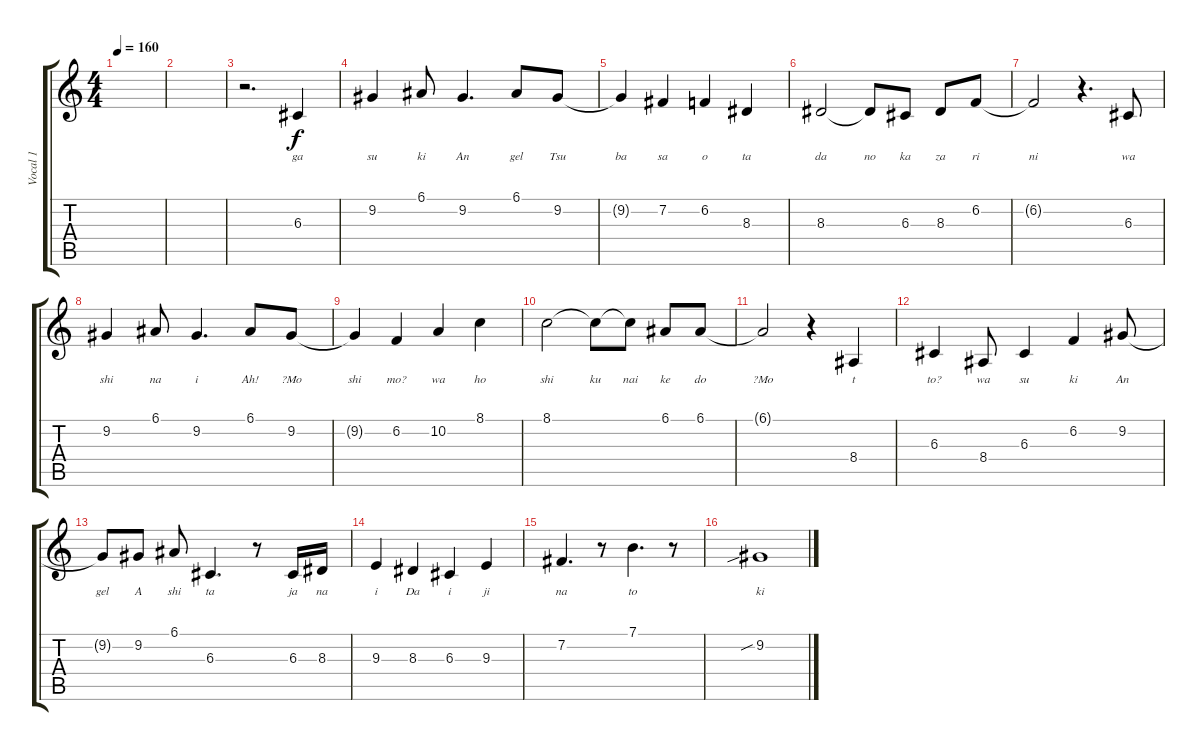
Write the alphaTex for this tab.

\track ("Vocal 1" "Vocal 1") {instrument clarinet}
\staff {score tabs}
\tuning (E4 B3 G3 D3 A2 E2) {hide}
\ts (4 4)
\tempo 160
\clef g2
\ks c
|
|
r.2{d} 6.3.4{lyrics (0 "ga") lyrics (1 "") lyrics (2 "") lyrics (3 "") lyrics (4 "")} |
9.2.4{lyrics (0 "su") lyrics (1 "") lyrics (2 "") lyrics (3 "") lyrics (4 "")} 6.1.8{lyrics (0 "ki") lyrics (1 "") lyrics (2 "") lyrics (3 "") lyrics (4 "")} 9.2.4{d lyrics (0 "An") lyrics (1 "") lyrics (2 "") lyrics (3 "") lyrics (4 "")} 6.1.8{lyrics (0 "gel") lyrics (1 "") lyrics (2 "") lyrics (3 "") lyrics (4 "")} 9.2.8{lyrics (0 "Tsu") lyrics (1 "") lyrics (2 "") lyrics (3 "") lyrics (4 "")} |
9.2{t}.4{lyrics (0 "ba") lyrics (1 "") lyrics (2 "") lyrics (3 "") lyrics (4 "")} 7.2.4{lyrics (0 "sa") lyrics (1 "") lyrics (2 "") lyrics (3 "") lyrics (4 "")} 6.2.4{lyrics (0 "o") lyrics (1 "") lyrics (2 "") lyrics (3 "") lyrics (4 "")} 8.3.4{lyrics (0 "ta") lyrics (1 "") lyrics (2 "") lyrics (3 "") lyrics (4 "")} |
8.3.2{lyrics (0 "da") lyrics (1 "") lyrics (2 "") lyrics (3 "") lyrics (4 "")} 8.3{t}.8{lyrics (0 "no") lyrics (1 "") lyrics (2 "") lyrics (3 "") lyrics (4 "")} 6.3.8{lyrics (0 "ka") lyrics (1 "") lyrics (2 "") lyrics (3 "") lyrics (4 "")} 8.3.8{lyrics (0 "za") lyrics (1 "") lyrics (2 "") lyrics (3 "") lyrics (4 "")} 6.2.8{lyrics (0 "ri") lyrics (1 "") lyrics (2 "") lyrics (3 "") lyrics (4 "")} |
6.2{t}.2{lyrics (0 "ni") lyrics (1 "") lyrics (2 "") lyrics (3 "") lyrics (4 "")} r.4{d} 6.3.8{lyrics (0 "wa") lyrics (1 "") lyrics (2 "") lyrics (3 "") lyrics (4 "")} |
9.2.4{lyrics (0 "shi") lyrics (1 "") lyrics (2 "") lyrics (3 "") lyrics (4 "")} 6.1.8{lyrics (0 "na") lyrics (1 "") lyrics (2 "") lyrics (3 "") lyrics (4 "")} 9.2.4{d lyrics (0 "i") lyrics (1 "") lyrics (2 "") lyrics (3 "") lyrics (4 "")} 6.1.8{lyrics (0 "Ah!") lyrics (1 "") lyrics (2 "") lyrics (3 "") lyrics (4 "")} 9.2.8{lyrics (0 "?Mo") lyrics (1 "") lyrics (2 "") lyrics (3 "") lyrics (4 "")} |
9.2{t}.4{lyrics (0 "shi") lyrics (1 "") lyrics (2 "") lyrics (3 "") lyrics (4 "")} 6.2.4{lyrics (0 "mo?") lyrics (1 "") lyrics (2 "") lyrics (3 "") lyrics (4 "")} 10.2.4{lyrics (0 "wa") lyrics (1 "") lyrics (2 "") lyrics (3 "") lyrics (4 "")} 8.1.4{lyrics (0 "ho") lyrics (1 "") lyrics (2 "") lyrics (3 "") lyrics (4 "")} |
8.1.2{lyrics (0 "shi") lyrics (1 "") lyrics (2 "") lyrics (3 "") lyrics (4 "")} 8.1{t}.8{lyrics (0 "ku") lyrics (1 "") lyrics (2 "") lyrics (3 "") lyrics (4 "")} 8.1{t}.8{lyrics (0 "nai") lyrics (1 "") lyrics (2 "") lyrics (3 "") lyrics (4 "")} 6.1.8{lyrics (0 "ke") lyrics (1 "") lyrics (2 "") lyrics (3 "") lyrics (4 "")} 6.1.8{lyrics (0 "do") lyrics (1 "") lyrics (2 "") lyrics (3 "") lyrics (4 "")} |
6.1{t}.2{lyrics (0 "?Mo") lyrics (1 "") lyrics (2 "") lyrics (3 "") lyrics (4 "")} r.4 8.4.4{lyrics (0 "t") lyrics (1 "") lyrics (2 "") lyrics (3 "") lyrics (4 "")} |
6.3.4{lyrics (0 "to?") lyrics (1 "") lyrics (2 "") lyrics (3 "") lyrics (4 "")} 8.4.8{lyrics (0 "wa") lyrics (1 "") lyrics (2 "") lyrics (3 "") lyrics (4 "")} 6.3.4{lyrics (0 "su") lyrics (1 "") lyrics (2 "") lyrics (3 "") lyrics (4 "")} 6.2.4{lyrics (0 "ki") lyrics (1 "") lyrics (2 "") lyrics (3 "") lyrics (4 "")} 9.2.8{lyrics (0 "An") lyrics (1 "") lyrics (2 "") lyrics (3 "") lyrics (4 "")} |
9.2{t}.8{lyrics (0 "gel") lyrics (1 "") lyrics (2 "") lyrics (3 "") lyrics (4 "")} 9.2.8{lyrics (0 "A") lyrics (1 "") lyrics (2 "") lyrics (3 "") lyrics (4 "")} 6.1.8{lyrics (0 "shi") lyrics (1 "") lyrics (2 "") lyrics (3 "") lyrics (4 "")} 6.3.4{d lyrics (0 "ta") lyrics (1 "") lyrics (2 "") lyrics (3 "") lyrics (4 "")} r.8 6.3.16{lyrics (0 "ja") lyrics (1 "") lyrics (2 "") lyrics (3 "") lyrics (4 "")} 8.3.16{lyrics (0 "na") lyrics (1 "") lyrics (2 "") lyrics (3 "") lyrics (4 "")} |
9.3.4{lyrics (0 "i") lyrics (1 "") lyrics (2 "") lyrics (3 "") lyrics (4 "")} 8.3.4{lyrics (0 "Da") lyrics (1 "") lyrics (2 "") lyrics (3 "") lyrics (4 "")} 6.3.4{lyrics (0 "i") lyrics (1 "") lyrics (2 "") lyrics (3 "") lyrics (4 "")} 9.3.4{lyrics (0 "ji") lyrics (1 "") lyrics (2 "") lyrics (3 "") lyrics (4 "")} |
7.2.4{d lyrics (0 "na") lyrics (1 "") lyrics (2 "") lyrics (3 "") lyrics (4 "")} r.8 7.1.4{d lyrics (0 "to") lyrics (1 "") lyrics (2 "") lyrics (3 "") lyrics (4 "")} r.8 |
9.2{sib}.1{lyrics (0 "ki") lyrics (1 "") lyrics (2 "") lyrics (3 "") lyrics (4 "")}
